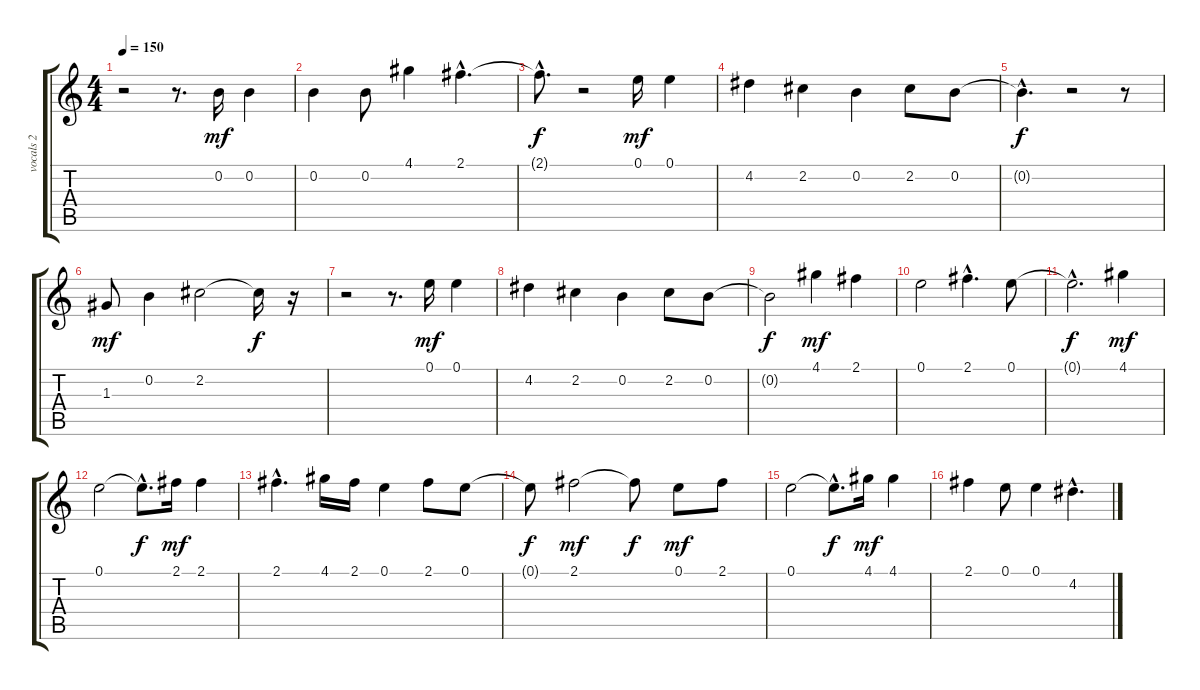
\track ("vocals 2" "vocals 2") {instrument distortionguitar}
\staff {score tabs}
\tuning (E4 B3 G3 D3 A2 E2) {hide}
\ts (4 4)
\tempo 150
\clef g2
\ks c
r.2{dy mf} r.8{d} 0.2.16 0.2.4 |
0.2.4 0.2.8 4.1.4 2.1{hac}.4{d} |
2.1{hac t}.8{d dy f} r.2 0.1.16{dy mf} 0.1.4 |
4.2.4 2.2.4 0.2.4 2.2.8 0.2.8 |
0.2{hac t}.4{d dy f} r.2 r.8 |
1.3.8{dy mf} 0.2.4 2.2.2 2.2{t}.16{dy f} r.16 |
r.2 r.8{d} 0.1.16{dy mf} 0.1.4 |
4.2.4 2.2.4 0.2.4 2.2.8 0.2.8 |
0.2{t}.2{dy f} 4.1.4{dy mf} 2.1.4 |
0.1.2 2.1{hac}.4{d} 0.1.8 |
0.1{hac t}.2{d dy f} 4.1.4{dy mf} |
0.1.2 0.1{hac t}.8{d dy f} 2.1.16{dy mf} 2.1.4 |
2.1{hac}.4{d} 4.1.16 2.1.16 0.1.4 2.1.8 0.1.8 |
0.1{t}.8{dy f} 2.1.2{dy mf} 2.1{t}.8{dy f} 0.1.8{dy mf} 2.1.8 |
0.1.2 0.1{hac t}.8{d dy f} 4.1.16{dy mf} 4.1.4 |
2.1.4 0.1.8 0.1.4 4.2{hac}.4{d}
